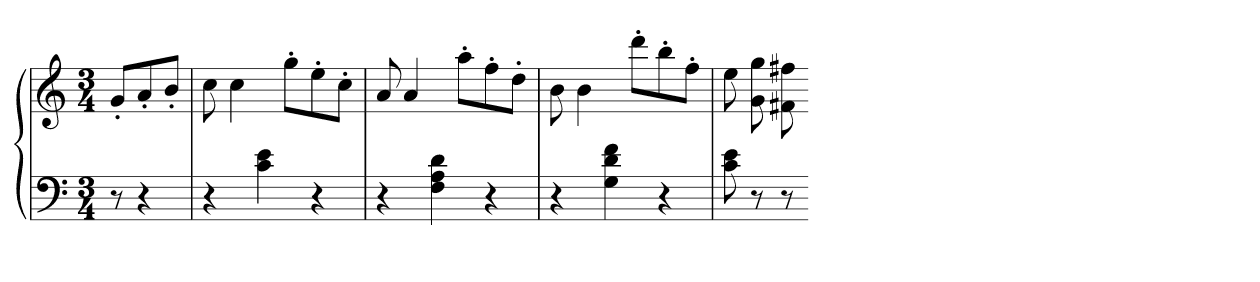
**kern	**kern
*part1	*part1
*staff2	*staff1
*clefF4	*clefG2
*k[]	*k[]
*C:	*C:
*M3/4	*M3/4
=	=
8r	8g'L
4r	8a'
.	8b'J
=193	=193
4r	8cc
.	4cc
4c 4e	.
.	8gg'L
4r	8ee'
.	8cc'J
=194	=194
4r	8a
.	4a
4F 4A 4d	.
.	8aa'L
4r	8ff'
.	8dd'J
=195	=195
4r	8b
.	4b
4G 4d 4f	.
.	8ddd'L
4r	8bb'
.	8ff'J
=196	=196
8c 8e	8ee
8r	8g 8gg
8r	8f#X 8ff#X
=-	=-
*-	*-
